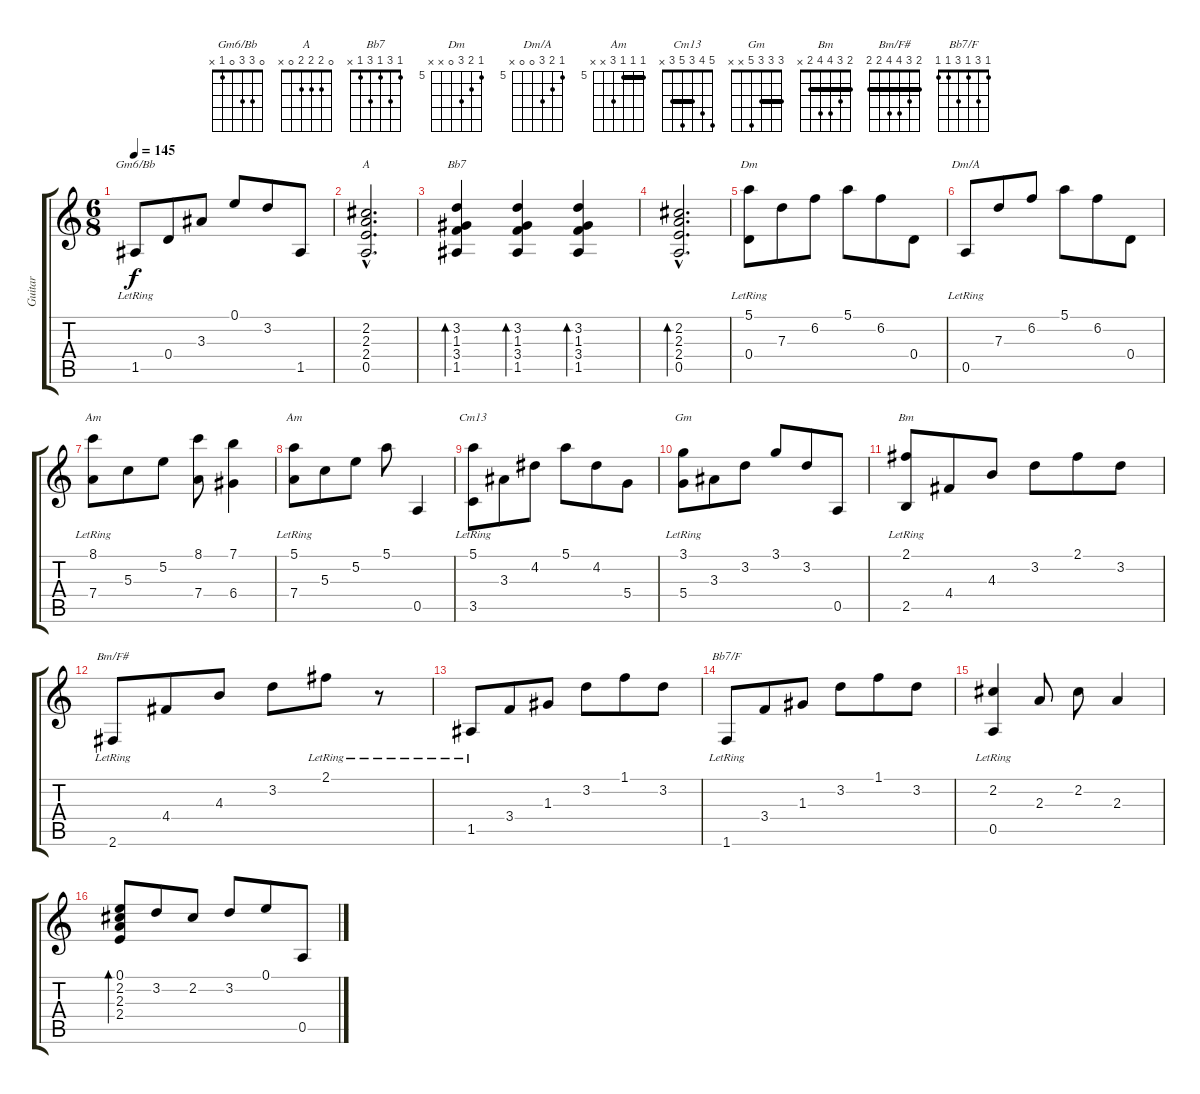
\track ("Guitar" "Guitar") {instrument acousticguitarnylon}
\staff {score tabs}
\tuning (E4 B3 G3 D3 A2 E2) {hide}
\chord ("Gm6/Bb" 0 3 3 0 1 x)
\chord ("A" 0 2 2 2 0 x)
\chord ("Bb7" 1 3 1 3 1 x)
\chord ("Dm" 5 6 7 0 x x) {firstfret 5}
\chord ("Dm/A" 5 6 7 0 0 x) {firstfret 5}
\chord ("Am" 8 5 5 7 x x) {firstfret 5 barre 5}
\chord ("Am" 5 5 5 7 x x) {firstfret 5 barre 5}
\chord ("Cm13" 5 4 3 5 3 x) {barre 3}
\chord ("Gm" 3 3 3 5 x x) {barre 3}
\chord ("Bm" 2 3 4 4 2 x) {barre 2}
\chord ("Bm/F#" 2 3 4 4 2 2) {barre 2}
\chord ("Bb7/F" 1 3 1 3 1 1)
\ts (6 8)
\tempo 145
\clef g2
\ks c
1.5{lr}.8{ch "Gm6/Bb" dy f} 0.4.8 3.3.8 0.1.8 3.2.8 1.5.8 |
(2.2{hac} 2.3{hac} 2.4{hac} 0.5{hac}).2{d ch "A"} |
(3.2 1.3 3.4 1.5).4{bd 480 ch "Bb7"} (3.2 1.3 3.4 1.5).4{bd 480} (3.2 1.3 3.4 1.5).4{bd 480} |
(2.2{hac} 2.3{hac} 2.4{hac} 0.5{hac}).2{d bd 480} |
(5.1 0.4{lr}).8{ch "Dm"} 7.3.8 6.2.8 5.1.8 6.2.8 0.4.8 |
0.5{lr}.8{ch "Dm/A"} 7.3.8 6.2.8 5.1.8 6.2.8 0.4.8 |
(8.1 7.4{lr}).8{ch "Am"} 5.3.8 5.2.8 (8.1 7.4).8 (7.1 6.4).4 |
(5.1 7.4{lr}).8{ch "Am"} 5.3.8 5.2.8 5.1.8 0.5.4 |
(5.1 3.5{lr}).8{ch "Cm13"} 3.3.8 4.2.8 5.1.8 4.2.8 5.4.8 |
(3.1 5.4{lr}).8{ch "Gm"} 3.3.8 3.2.8 3.1.8 3.2.8 0.5.8 |
(2.1 2.5{lr}).8{ch "Bm"} 4.4.8 4.3.8 3.2.8 2.1.8 3.2.8 |
2.6{lr}.8{ch "Bm/F#"} 4.4.8 4.3.8 3.2.8 2.1{lr}.8 r.8 |
1.5{lr}.8 3.4.8 1.3.8 3.2.8 1.1.8 3.2.8 |
1.6{lr}.8{ch "Bb7/F"} 3.4.8 1.3.8 3.2.8 1.1.8 3.2.8 |
(2.2 0.5{lr}).4 2.3.8 2.2.8 2.3.4 |
(0.1 2.2 2.3 2.4).8{bd 480} 3.2.8 2.2.8 3.2.8 0.1.8 0.5.8
